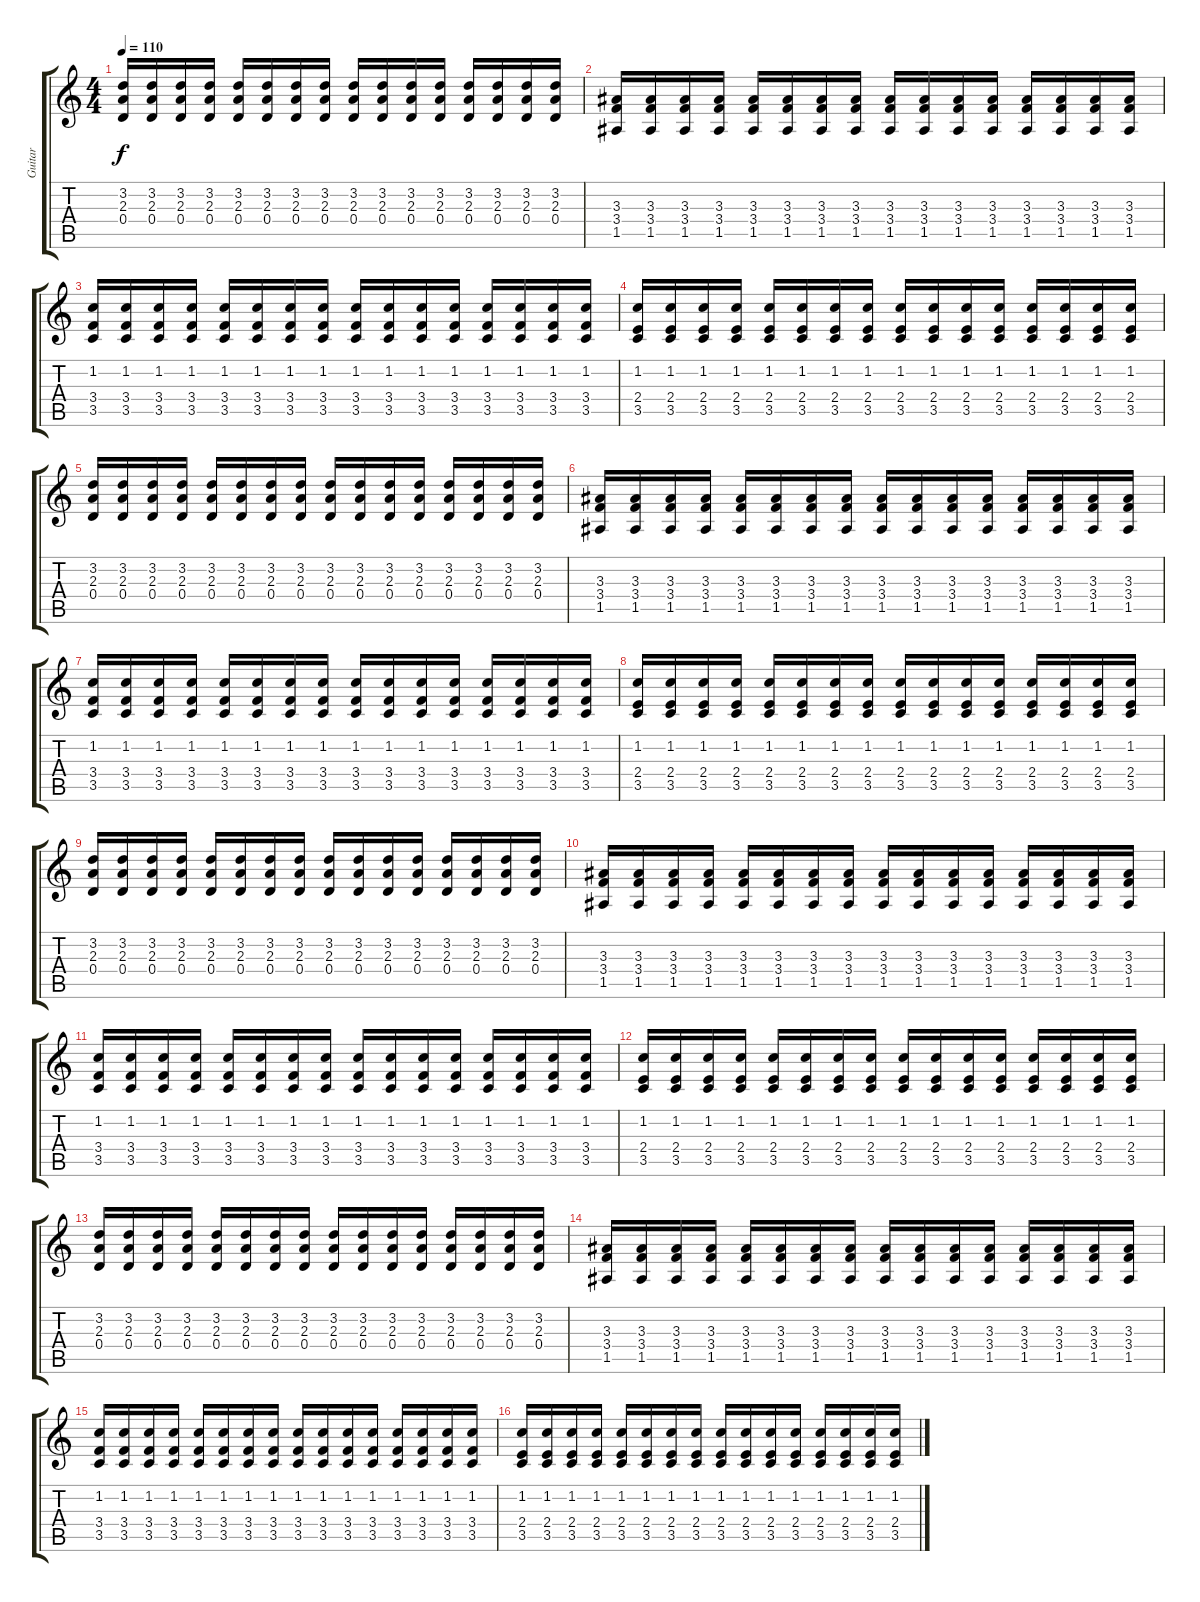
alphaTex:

\track ("Guitar" "Guitar") {instrument distortionguitar}
\staff {score tabs}
\tuning (E4 B3 G3 D3 A2 D2) {hide}
\ts (4 4)
\tempo 110
\clef g2
\ks c
(3.2 2.3 0.4).16{dy f} (3.2 2.3 0.4).16 (3.2 2.3 0.4).16 (3.2 2.3 0.4).16 (3.2 2.3 0.4).16 (3.2 2.3 0.4).16 (3.2 2.3 0.4).16 (3.2 2.3 0.4).16 (3.2 2.3 0.4).16 (3.2 2.3 0.4).16 (3.2 2.3 0.4).16 (3.2 2.3 0.4).16 (3.2 2.3 0.4).16 (3.2 2.3 0.4).16 (3.2 2.3 0.4).16 (3.2 2.3 0.4).16 |
(3.3 3.4 1.5).16 (3.3 3.4 1.5).16 (3.3 3.4 1.5).16 (3.3 3.4 1.5).16 (3.3 3.4 1.5).16 (3.3 3.4 1.5).16 (3.3 3.4 1.5).16 (3.3 3.4 1.5).16 (3.3 3.4 1.5).16 (3.3 3.4 1.5).16 (3.3 3.4 1.5).16 (3.3 3.4 1.5).16 (3.3 3.4 1.5).16 (3.3 3.4 1.5).16 (3.3 3.4 1.5).16 (3.3 3.4 1.5).16 |
(1.2 3.4 3.5).16 (1.2 3.4 3.5).16 (1.2 3.4 3.5).16 (1.2 3.4 3.5).16 (1.2 3.4 3.5).16 (1.2 3.4 3.5).16 (1.2 3.4 3.5).16 (1.2 3.4 3.5).16 (1.2 3.4 3.5).16 (1.2 3.4 3.5).16 (1.2 3.4 3.5).16 (1.2 3.4 3.5).16 (1.2 3.4 3.5).16 (1.2 3.4 3.5).16 (1.2 3.4 3.5).16 (1.2 3.4 3.5).16 |
(1.2 2.4 3.5).16 (1.2 2.4 3.5).16 (1.2 2.4 3.5).16 (1.2 2.4 3.5).16 (1.2 2.4 3.5).16 (1.2 2.4 3.5).16 (1.2 2.4 3.5).16 (1.2 2.4 3.5).16 (1.2 2.4 3.5).16 (1.2 2.4 3.5).16 (1.2 2.4 3.5).16 (1.2 2.4 3.5).16 (1.2 2.4 3.5).16 (1.2 2.4 3.5).16 (1.2 2.4 3.5).16 (1.2 2.4 3.5).16 |
(3.2 2.3 0.4).16 (3.2 2.3 0.4).16 (3.2 2.3 0.4).16 (3.2 2.3 0.4).16 (3.2 2.3 0.4).16 (3.2 2.3 0.4).16 (3.2 2.3 0.4).16 (3.2 2.3 0.4).16 (3.2 2.3 0.4).16 (3.2 2.3 0.4).16 (3.2 2.3 0.4).16 (3.2 2.3 0.4).16 (3.2 2.3 0.4).16 (3.2 2.3 0.4).16 (3.2 2.3 0.4).16 (3.2 2.3 0.4).16 |
(3.3 3.4 1.5).16 (3.3 3.4 1.5).16 (3.3 3.4 1.5).16 (3.3 3.4 1.5).16 (3.3 3.4 1.5).16 (3.3 3.4 1.5).16 (3.3 3.4 1.5).16 (3.3 3.4 1.5).16 (3.3 3.4 1.5).16 (3.3 3.4 1.5).16 (3.3 3.4 1.5).16 (3.3 3.4 1.5).16 (3.3 3.4 1.5).16 (3.3 3.4 1.5).16 (3.3 3.4 1.5).16 (3.3 3.4 1.5).16 |
(1.2 3.4 3.5).16 (1.2 3.4 3.5).16 (1.2 3.4 3.5).16 (1.2 3.4 3.5).16 (1.2 3.4 3.5).16 (1.2 3.4 3.5).16 (1.2 3.4 3.5).16 (1.2 3.4 3.5).16 (1.2 3.4 3.5).16 (1.2 3.4 3.5).16 (1.2 3.4 3.5).16 (1.2 3.4 3.5).16 (1.2 3.4 3.5).16 (1.2 3.4 3.5).16 (1.2 3.4 3.5).16 (1.2 3.4 3.5).16 |
(1.2 2.4 3.5).16 (1.2 2.4 3.5).16 (1.2 2.4 3.5).16 (1.2 2.4 3.5).16 (1.2 2.4 3.5).16 (1.2 2.4 3.5).16 (1.2 2.4 3.5).16 (1.2 2.4 3.5).16 (1.2 2.4 3.5).16 (1.2 2.4 3.5).16 (1.2 2.4 3.5).16 (1.2 2.4 3.5).16 (1.2 2.4 3.5).16 (1.2 2.4 3.5).16 (1.2 2.4 3.5).16 (1.2 2.4 3.5).16 |
(3.2 2.3 0.4).16 (3.2 2.3 0.4).16 (3.2 2.3 0.4).16 (3.2 2.3 0.4).16 (3.2 2.3 0.4).16 (3.2 2.3 0.4).16 (3.2 2.3 0.4).16 (3.2 2.3 0.4).16 (3.2 2.3 0.4).16 (3.2 2.3 0.4).16 (3.2 2.3 0.4).16 (3.2 2.3 0.4).16 (3.2 2.3 0.4).16 (3.2 2.3 0.4).16 (3.2 2.3 0.4).16 (3.2 2.3 0.4).16 |
(3.3 3.4 1.5).16 (3.3 3.4 1.5).16 (3.3 3.4 1.5).16 (3.3 3.4 1.5).16 (3.3 3.4 1.5).16 (3.3 3.4 1.5).16 (3.3 3.4 1.5).16 (3.3 3.4 1.5).16 (3.3 3.4 1.5).16 (3.3 3.4 1.5).16 (3.3 3.4 1.5).16 (3.3 3.4 1.5).16 (3.3 3.4 1.5).16 (3.3 3.4 1.5).16 (3.3 3.4 1.5).16 (3.3 3.4 1.5).16 |
(1.2 3.4 3.5).16 (1.2 3.4 3.5).16 (1.2 3.4 3.5).16 (1.2 3.4 3.5).16 (1.2 3.4 3.5).16 (1.2 3.4 3.5).16 (1.2 3.4 3.5).16 (1.2 3.4 3.5).16 (1.2 3.4 3.5).16 (1.2 3.4 3.5).16 (1.2 3.4 3.5).16 (1.2 3.4 3.5).16 (1.2 3.4 3.5).16 (1.2 3.4 3.5).16 (1.2 3.4 3.5).16 (1.2 3.4 3.5).16 |
(1.2 2.4 3.5).16 (1.2 2.4 3.5).16 (1.2 2.4 3.5).16 (1.2 2.4 3.5).16 (1.2 2.4 3.5).16 (1.2 2.4 3.5).16 (1.2 2.4 3.5).16 (1.2 2.4 3.5).16 (1.2 2.4 3.5).16 (1.2 2.4 3.5).16 (1.2 2.4 3.5).16 (1.2 2.4 3.5).16 (1.2 2.4 3.5).16 (1.2 2.4 3.5).16 (1.2 2.4 3.5).16 (1.2 2.4 3.5).16 |
(3.2 2.3 0.4).16 (3.2 2.3 0.4).16 (3.2 2.3 0.4).16 (3.2 2.3 0.4).16 (3.2 2.3 0.4).16 (3.2 2.3 0.4).16 (3.2 2.3 0.4).16 (3.2 2.3 0.4).16 (3.2 2.3 0.4).16 (3.2 2.3 0.4).16 (3.2 2.3 0.4).16 (3.2 2.3 0.4).16 (3.2 2.3 0.4).16 (3.2 2.3 0.4).16 (3.2 2.3 0.4).16 (3.2 2.3 0.4).16 |
(3.3 3.4 1.5).16 (3.3 3.4 1.5).16 (3.3 3.4 1.5).16 (3.3 3.4 1.5).16 (3.3 3.4 1.5).16 (3.3 3.4 1.5).16 (3.3 3.4 1.5).16 (3.3 3.4 1.5).16 (3.3 3.4 1.5).16 (3.3 3.4 1.5).16 (3.3 3.4 1.5).16 (3.3 3.4 1.5).16 (3.3 3.4 1.5).16 (3.3 3.4 1.5).16 (3.3 3.4 1.5).16 (3.3 3.4 1.5).16 |
(1.2 3.4 3.5).16 (1.2 3.4 3.5).16 (1.2 3.4 3.5).16 (1.2 3.4 3.5).16 (1.2 3.4 3.5).16 (1.2 3.4 3.5).16 (1.2 3.4 3.5).16 (1.2 3.4 3.5).16 (1.2 3.4 3.5).16 (1.2 3.4 3.5).16 (1.2 3.4 3.5).16 (1.2 3.4 3.5).16 (1.2 3.4 3.5).16 (1.2 3.4 3.5).16 (1.2 3.4 3.5).16 (1.2 3.4 3.5).16 |
(1.2 2.4 3.5).16 (1.2 2.4 3.5).16 (1.2 2.4 3.5).16 (1.2 2.4 3.5).16 (1.2 2.4 3.5).16 (1.2 2.4 3.5).16 (1.2 2.4 3.5).16 (1.2 2.4 3.5).16 (1.2 2.4 3.5).16 (1.2 2.4 3.5).16 (1.2 2.4 3.5).16 (1.2 2.4 3.5).16 (1.2 2.4 3.5).16 (1.2 2.4 3.5).16 (1.2 2.4 3.5).16 (1.2 2.4 3.5).16
